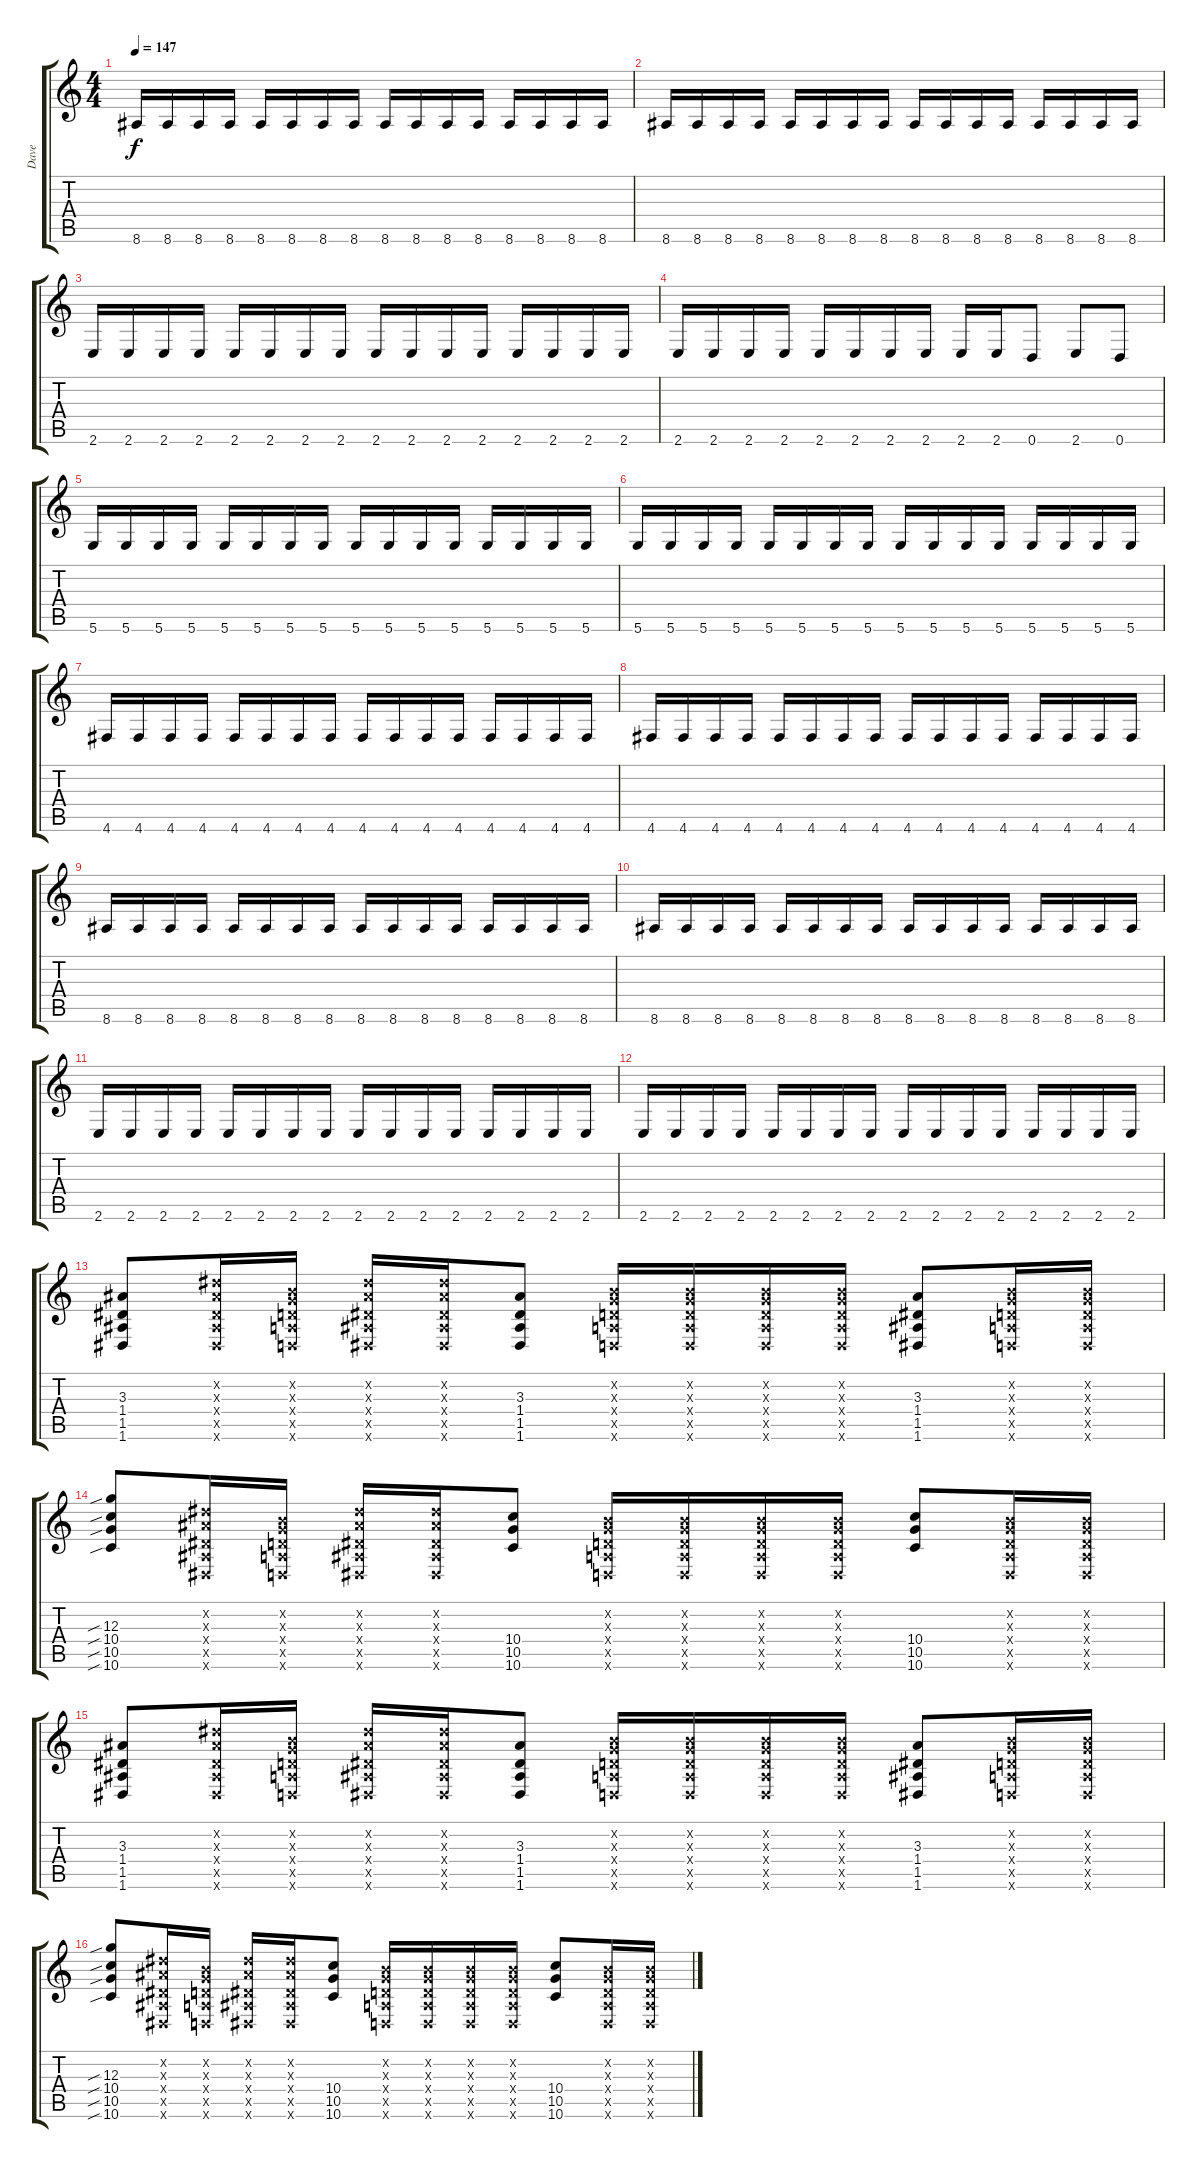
\track ("Dave" "Dave") {instrument distortionguitar}
\staff {score tabs}
\tuning (E4 B3 G3 D3 A2 D2) {hide}
\ts (4 4)
\tempo 147
\clef g2
\ks c
8.6.16{dy f} 8.6.16 8.6.16 8.6.16 8.6.16 8.6.16 8.6.16 8.6.16 8.6.16 8.6.16 8.6.16 8.6.16 8.6.16 8.6.16 8.6.16 8.6.16 |
8.6.16 8.6.16 8.6.16 8.6.16 8.6.16 8.6.16 8.6.16 8.6.16 8.6.16 8.6.16 8.6.16 8.6.16 8.6.16 8.6.16 8.6.16 8.6.16 |
2.6.16 2.6.16 2.6.16 2.6.16 2.6.16 2.6.16 2.6.16 2.6.16 2.6.16 2.6.16 2.6.16 2.6.16 2.6.16 2.6.16 2.6.16 2.6.16 |
2.6.16 2.6.16 2.6.16 2.6.16 2.6.16 2.6.16 2.6.16 2.6.16 2.6.16 2.6.16 0.6.8 2.6.8 0.6.8 |
5.6.16 5.6.16 5.6.16 5.6.16 5.6.16 5.6.16 5.6.16 5.6.16 5.6.16 5.6.16 5.6.16 5.6.16 5.6.16 5.6.16 5.6.16 5.6.16 |
5.6.16 5.6.16 5.6.16 5.6.16 5.6.16 5.6.16 5.6.16 5.6.16 5.6.16 5.6.16 5.6.16 5.6.16 5.6.16 5.6.16 5.6.16 5.6.16 |
4.6.16 4.6.16 4.6.16 4.6.16 4.6.16 4.6.16 4.6.16 4.6.16 4.6.16 4.6.16 4.6.16 4.6.16 4.6.16 4.6.16 4.6.16 4.6.16 |
4.6.16 4.6.16 4.6.16 4.6.16 4.6.16 4.6.16 4.6.16 4.6.16 4.6.16 4.6.16 4.6.16 4.6.16 4.6.16 4.6.16 4.6.16 4.6.16 |
8.6.16 8.6.16 8.6.16 8.6.16 8.6.16 8.6.16 8.6.16 8.6.16 8.6.16 8.6.16 8.6.16 8.6.16 8.6.16 8.6.16 8.6.16 8.6.16 |
8.6.16 8.6.16 8.6.16 8.6.16 8.6.16 8.6.16 8.6.16 8.6.16 8.6.16 8.6.16 8.6.16 8.6.16 8.6.16 8.6.16 8.6.16 8.6.16 |
2.6.16 2.6.16 2.6.16 2.6.16 2.6.16 2.6.16 2.6.16 2.6.16 2.6.16 2.6.16 2.6.16 2.6.16 2.6.16 2.6.16 2.6.16 2.6.16 |
2.6.16 2.6.16 2.6.16 2.6.16 2.6.16 2.6.16 2.6.16 2.6.16 2.6.16 2.6.16 2.6.16 2.6.16 2.6.16 2.6.16 2.6.16 2.6.16 |
(3.3 1.4 1.5 1.6).8 (4.2{x} 3.3{x} 1.4{x} 1.5{x} 1.6{x}).16 (0.2{x} 0.3{x} 0.4{x} 0.5{x} 0.6{x}).16 (4.2{x} 3.3{x} 1.4{x} 1.5{x} 1.6{x}).16 (4.2{x} 3.3{x} 1.4{x} 1.5{x} 1.6{x}).16 (3.3 1.4 1.5 1.6).8 (0.2{x} 0.3{x} 0.4{x} 0.5{x} 0.6{x}).16 (0.2{x} 0.3{x} 0.4{x} 0.5{x} 0.6{x}).16 (0.2{x} 0.3{x} 0.4{x} 0.5{x} 0.6{x}).16 (0.2{x} 0.3{x} 0.4{x} 0.5{x} 0.6{x}).16 (3.3 1.4 1.5 1.6).8 (0.2{x} 0.3{x} 0.4{x} 0.5{x} 0.6{x}).16 (0.2{x} 0.3{x} 0.4{x} 0.5{x} 0.6{x}).16 |
(12.3{sib} 10.4{sib} 10.5{sib} 10.6{sib}).8 (4.2{x} 3.3{x} 1.4{x} 1.5{x} 1.6{x}).16 (0.2{x} 0.3{x} 0.4{x} 0.5{x} 0.6{x}).16 (4.2{x} 3.3{x} 1.4{x} 1.5{x} 1.6{x}).16 (4.2{x} 3.3{x} 1.4{x} 1.5{x} 1.6{x}).16 (10.4 10.5 10.6).8 (0.2{x} 0.3{x} 0.4{x} 0.5{x} 0.6{x}).16 (0.2{x} 0.3{x} 0.4{x} 0.5{x} 0.6{x}).16 (0.2{x} 0.3{x} 0.4{x} 0.5{x} 0.6{x}).16 (0.2{x} 0.3{x} 0.4{x} 0.5{x} 0.6{x}).16 (10.4 10.5 10.6).8 (0.2{x} 0.3{x} 0.4{x} 0.5{x} 0.6{x}).16 (0.2{x} 0.3{x} 0.4{x} 0.5{x} 0.6{x}).16 |
(3.3 1.4 1.5 1.6).8 (4.2{x} 3.3{x} 1.4{x} 1.5{x} 1.6{x}).16 (0.2{x} 0.3{x} 0.4{x} 0.5{x} 0.6{x}).16 (4.2{x} 3.3{x} 1.4{x} 1.5{x} 1.6{x}).16 (4.2{x} 3.3{x} 1.4{x} 1.5{x} 1.6{x}).16 (3.3 1.4 1.5 1.6).8 (0.2{x} 0.3{x} 0.4{x} 0.5{x} 0.6{x}).16 (0.2{x} 0.3{x} 0.4{x} 0.5{x} 0.6{x}).16 (0.2{x} 0.3{x} 0.4{x} 0.5{x} 0.6{x}).16 (0.2{x} 0.3{x} 0.4{x} 0.5{x} 0.6{x}).16 (3.3 1.4 1.5 1.6).8 (0.2{x} 0.3{x} 0.4{x} 0.5{x} 0.6{x}).16 (0.2{x} 0.3{x} 0.4{x} 0.5{x} 0.6{x}).16 |
(12.3{sib} 10.4{sib} 10.5{sib} 10.6{sib}).8 (4.2{x} 3.3{x} 1.4{x} 1.5{x} 1.6{x}).16 (0.2{x} 0.3{x} 0.4{x} 0.5{x} 0.6{x}).16 (4.2{x} 3.3{x} 1.4{x} 1.5{x} 1.6{x}).16 (4.2{x} 3.3{x} 1.4{x} 1.5{x} 1.6{x}).16 (10.4 10.5 10.6).8 (0.2{x} 0.3{x} 0.4{x} 0.5{x} 0.6{x}).16 (0.2{x} 0.3{x} 0.4{x} 0.5{x} 0.6{x}).16 (0.2{x} 0.3{x} 0.4{x} 0.5{x} 0.6{x}).16 (0.2{x} 0.3{x} 0.4{x} 0.5{x} 0.6{x}).16 (10.4 10.5 10.6).8 (0.2{x} 0.3{x} 0.4{x} 0.5{x} 0.6{x}).16 (0.2{x} 0.3{x} 0.4{x} 0.5{x} 0.6{x}).16
